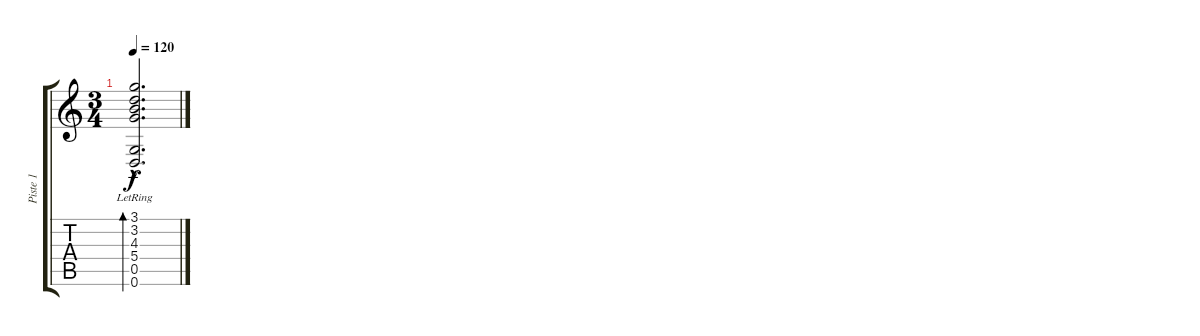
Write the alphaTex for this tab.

\track ("Piste 1" "Piste 1") {instrument acousticguitarnylon}
\staff {score tabs}
\tuning (E4 B3 G3 D3 G2 D2) {hide}
\ts (3 4)
\tempo 120
\clef g2
\ks c
(3.1{hac lr} 3.2{hac lr} 4.3{hac lr} 5.4{hac lr} 0.5{hac lr} 0.6{hac lr}).2{d bd 480 dy f}
